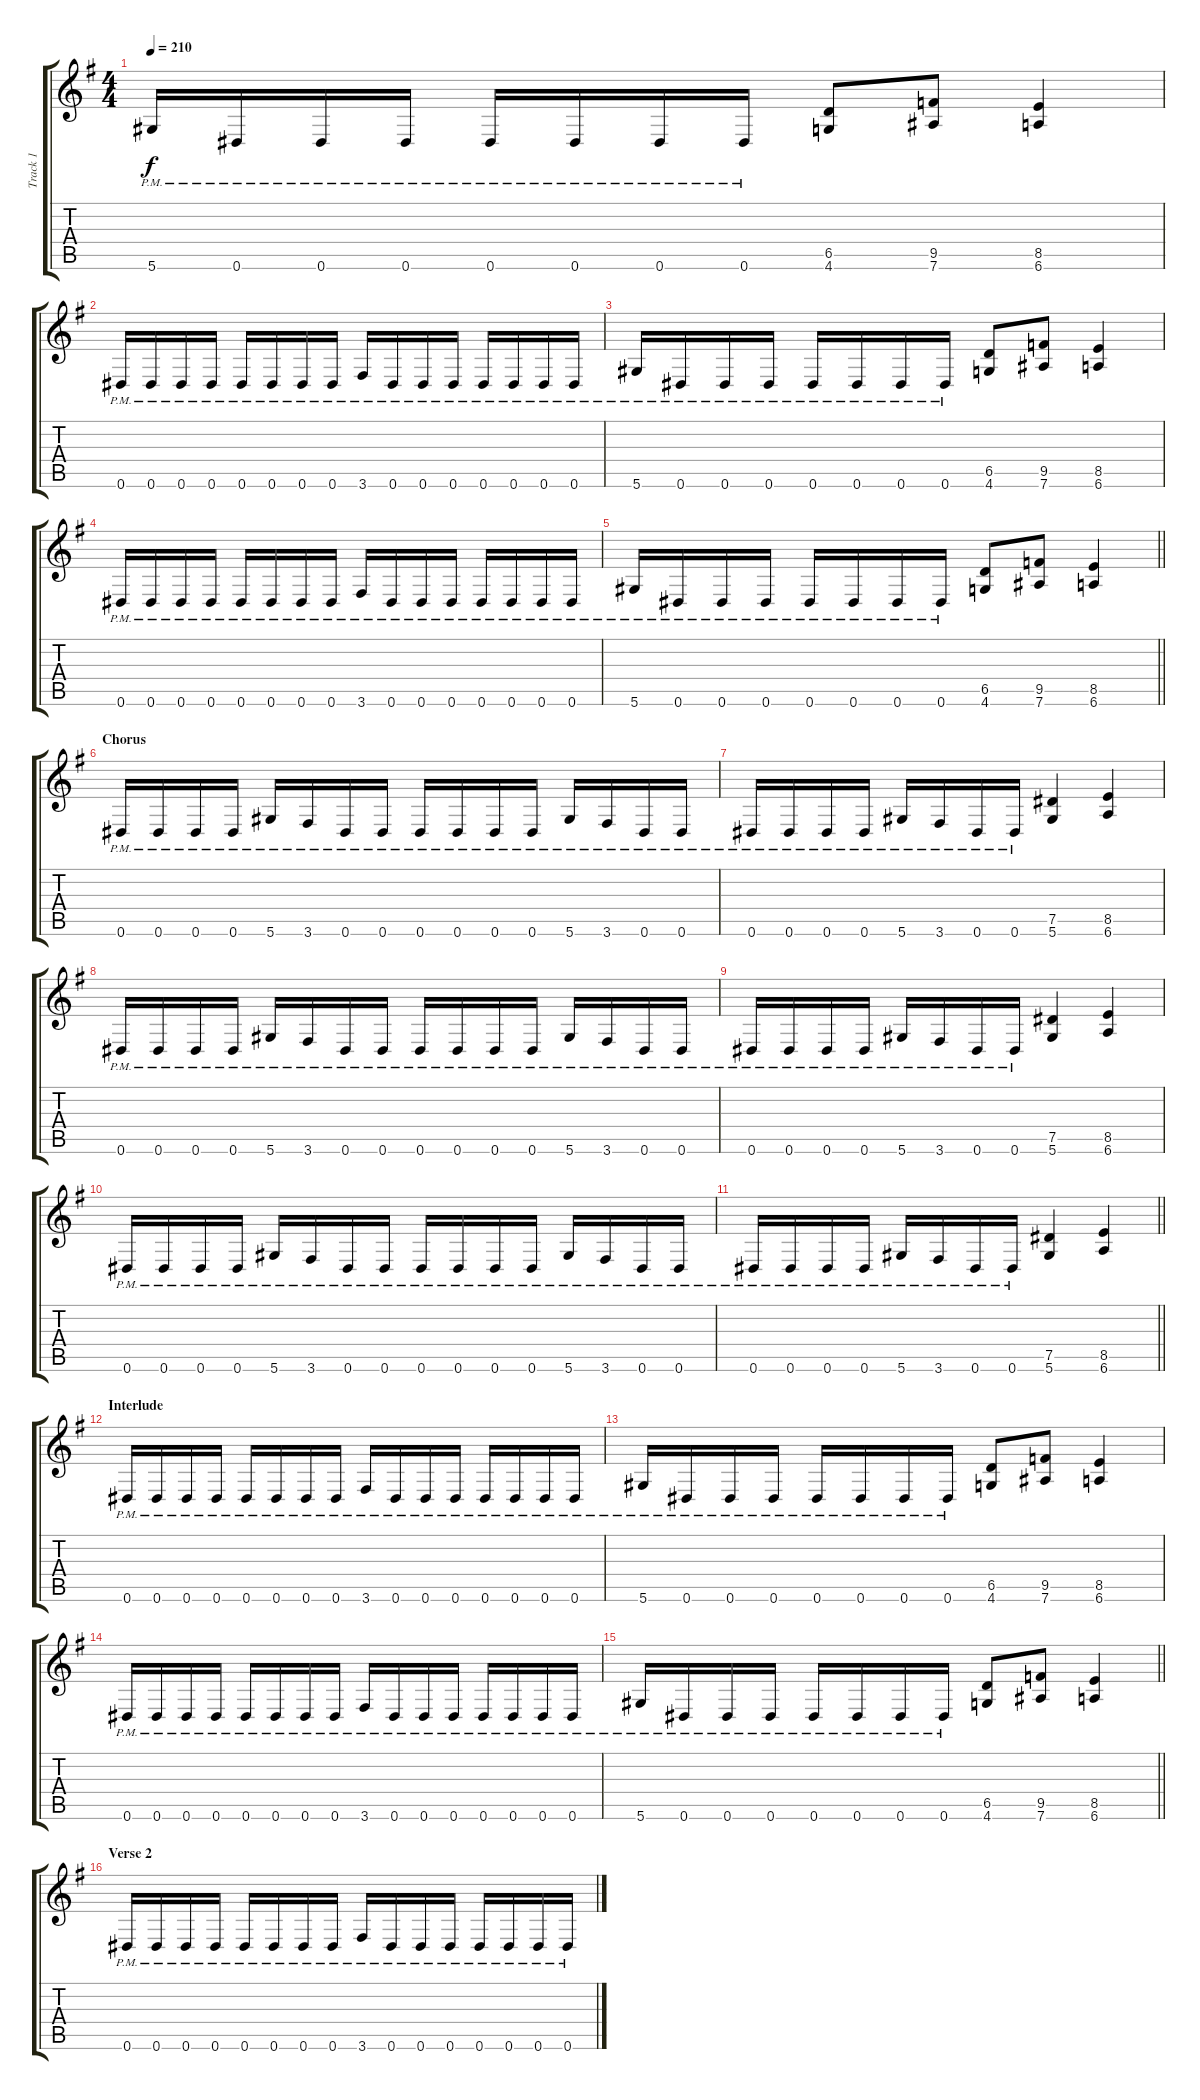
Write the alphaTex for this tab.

\track ("Track 1" "Track 1") {instrument distortionguitar}
\staff {score tabs}
\tuning (Eb4 Bb3 Gb3 Db3 Ab2 Eb2) {hide}
\ts (4 4)
\tempo 210
\clef g2
\ks eminor
5.6{pm}.16{dy f} 0.6{pm}.16 0.6{pm}.16 0.6{pm}.16 0.6{pm}.16 0.6{pm}.16 0.6{pm}.16 0.6{pm}.16 (6.5 4.6).8 (9.5 7.6).8 (8.5 6.6).4 |
0.6{pm}.16 0.6{pm}.16 0.6{pm}.16 0.6{pm}.16 0.6{pm}.16 0.6{pm}.16 0.6{pm}.16 0.6{pm}.16 3.6{pm}.16 0.6{pm}.16 0.6{pm}.16 0.6{pm}.16 0.6{pm}.16 0.6{pm}.16 0.6{pm}.16 0.6{pm}.16 |
5.6{pm}.16 0.6{pm}.16 0.6{pm}.16 0.6{pm}.16 0.6{pm}.16 0.6{pm}.16 0.6{pm}.16 0.6{pm}.16 (6.5 4.6).8 (9.5 7.6).8 (8.5 6.6).4 |
0.6{pm}.16 0.6{pm}.16 0.6{pm}.16 0.6{pm}.16 0.6{pm}.16 0.6{pm}.16 0.6{pm}.16 0.6{pm}.16 3.6{pm}.16 0.6{pm}.16 0.6{pm}.16 0.6{pm}.16 0.6{pm}.16 0.6{pm}.16 0.6{pm}.16 0.6{pm}.16 |
\barLineRight lightlight
5.6{pm}.16 0.6{pm}.16 0.6{pm}.16 0.6{pm}.16 0.6{pm}.16 0.6{pm}.16 0.6{pm}.16 0.6{pm}.16 (6.5 4.6).8 (9.5 7.6).8 (8.5 6.6).4 |
\section ("" "Chorus")
0.6{pm}.16 0.6{pm}.16 0.6{pm}.16 0.6{pm}.16 5.6{pm}.16 3.6{pm}.16 0.6{pm}.16 0.6{pm}.16 0.6{pm}.16 0.6{pm}.16 0.6{pm}.16 0.6{pm}.16 5.6{pm}.16 3.6{pm}.16 0.6{pm}.16 0.6{pm}.16 |
0.6{pm}.16 0.6{pm}.16 0.6{pm}.16 0.6{pm}.16 5.6{pm}.16 3.6{pm}.16 0.6{pm}.16 0.6{pm}.16 (7.5 5.6).4 (8.5 6.6).4 |
0.6{pm}.16 0.6{pm}.16 0.6{pm}.16 0.6{pm}.16 5.6{pm}.16 3.6{pm}.16 0.6{pm}.16 0.6{pm}.16 0.6{pm}.16 0.6{pm}.16 0.6{pm}.16 0.6{pm}.16 5.6{pm}.16 3.6{pm}.16 0.6{pm}.16 0.6{pm}.16 |
0.6{pm}.16 0.6{pm}.16 0.6{pm}.16 0.6{pm}.16 5.6{pm}.16 3.6{pm}.16 0.6{pm}.16 0.6{pm}.16 (7.5 5.6).4 (8.5 6.6).4 |
0.6{pm}.16 0.6{pm}.16 0.6{pm}.16 0.6{pm}.16 5.6{pm}.16 3.6{pm}.16 0.6{pm}.16 0.6{pm}.16 0.6{pm}.16 0.6{pm}.16 0.6{pm}.16 0.6{pm}.16 5.6{pm}.16 3.6{pm}.16 0.6{pm}.16 0.6{pm}.16 |
\barLineRight lightlight
0.6{pm}.16 0.6{pm}.16 0.6{pm}.16 0.6{pm}.16 5.6{pm}.16 3.6{pm}.16 0.6{pm}.16 0.6{pm}.16 (7.5 5.6).4 (8.5 6.6).4 |
\section ("" "Interlude")
0.6{pm}.16 0.6{pm}.16 0.6{pm}.16 0.6{pm}.16 0.6{pm}.16 0.6{pm}.16 0.6{pm}.16 0.6{pm}.16 3.6{pm}.16 0.6{pm}.16 0.6{pm}.16 0.6{pm}.16 0.6{pm}.16 0.6{pm}.16 0.6{pm}.16 0.6{pm}.16 |
5.6{pm}.16 0.6{pm}.16 0.6{pm}.16 0.6{pm}.16 0.6{pm}.16 0.6{pm}.16 0.6{pm}.16 0.6{pm}.16 (6.5 4.6).8 (9.5 7.6).8 (8.5 6.6).4 |
0.6{pm}.16 0.6{pm}.16 0.6{pm}.16 0.6{pm}.16 0.6{pm}.16 0.6{pm}.16 0.6{pm}.16 0.6{pm}.16 3.6{pm}.16 0.6{pm}.16 0.6{pm}.16 0.6{pm}.16 0.6{pm}.16 0.6{pm}.16 0.6{pm}.16 0.6{pm}.16 |
\barLineRight lightlight
5.6{pm}.16 0.6{pm}.16 0.6{pm}.16 0.6{pm}.16 0.6{pm}.16 0.6{pm}.16 0.6{pm}.16 0.6{pm}.16 (6.5 4.6).8 (9.5 7.6).8 (8.5 6.6).4 |
\section ("" "Verse 2")
0.6{pm}.16 0.6{pm}.16 0.6{pm}.16 0.6{pm}.16 0.6{pm}.16 0.6{pm}.16 0.6{pm}.16 0.6{pm}.16 3.6{pm}.16 0.6{pm}.16 0.6{pm}.16 0.6{pm}.16 0.6{pm}.16 0.6{pm}.16 0.6{pm}.16 0.6{pm}.16
